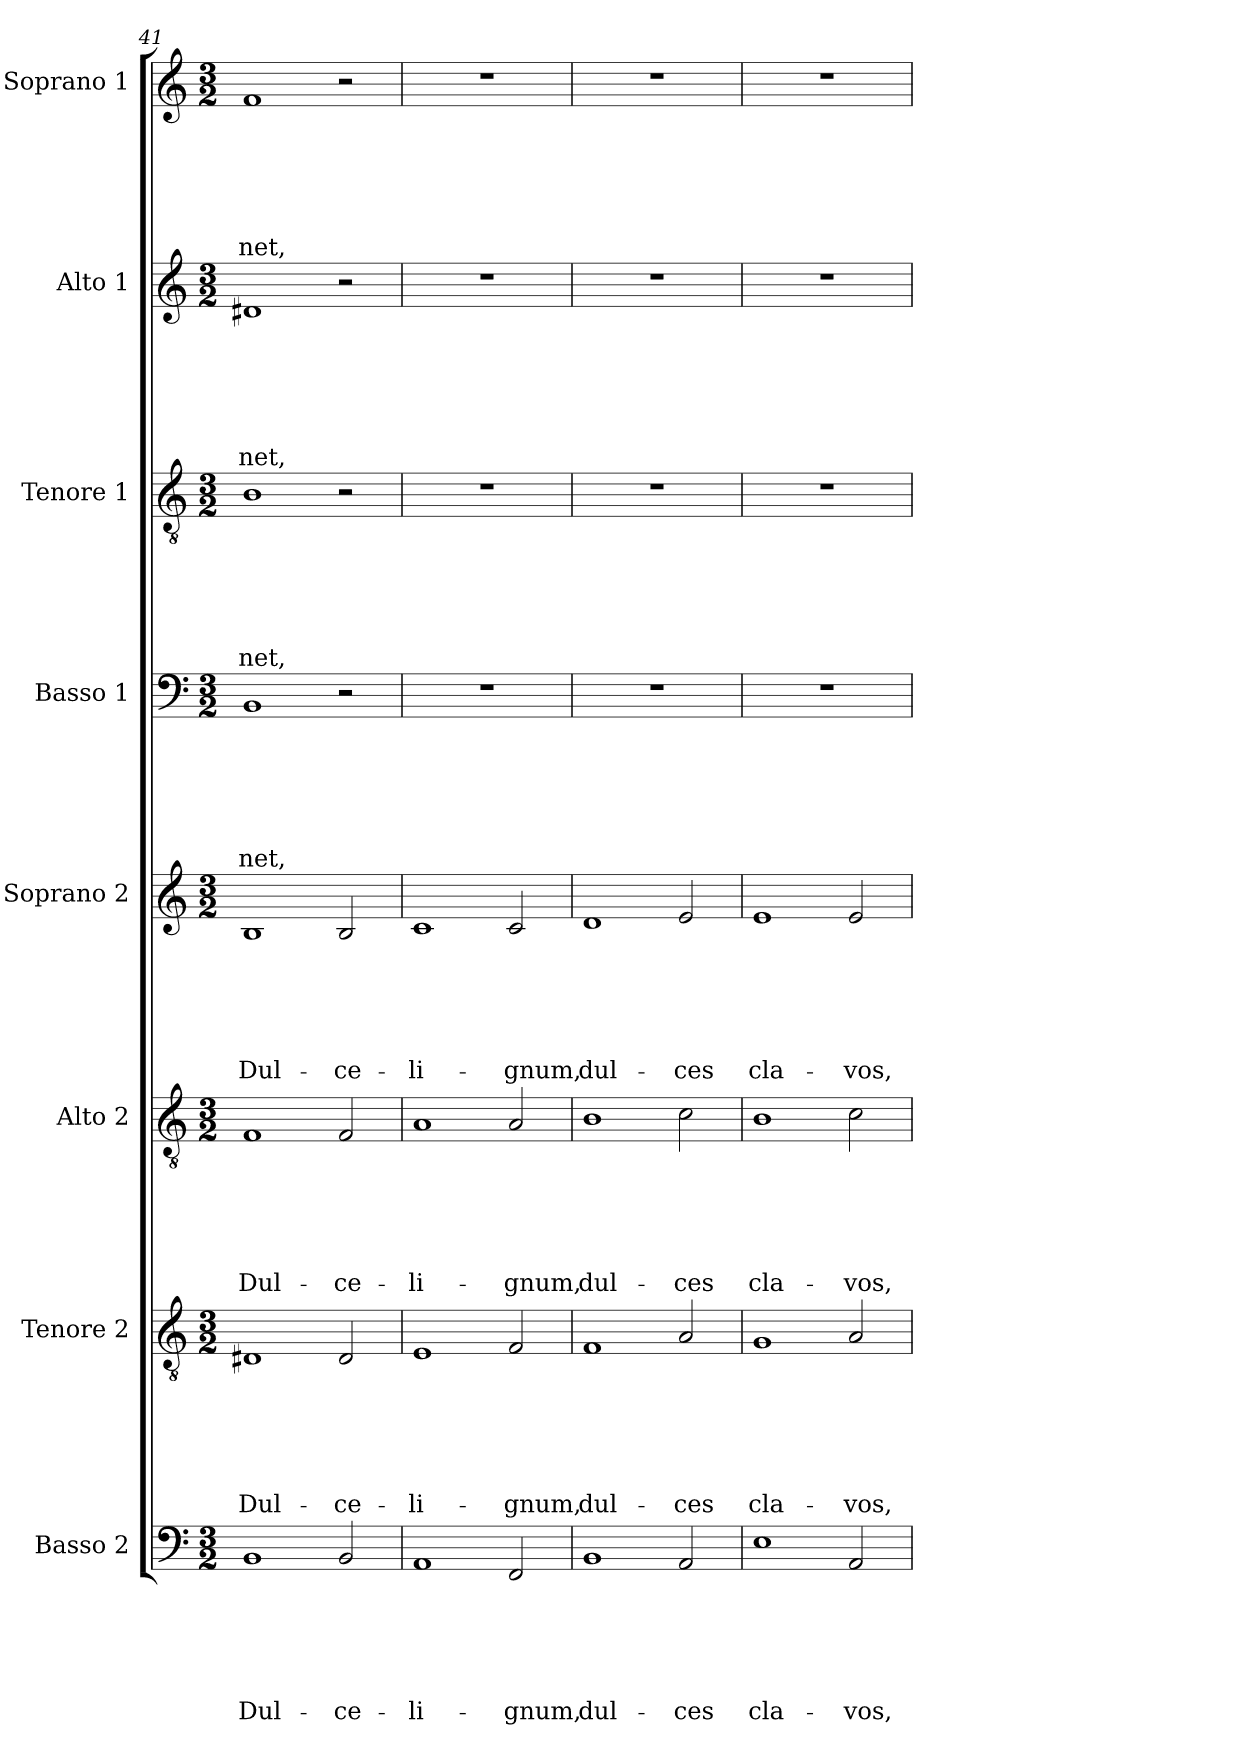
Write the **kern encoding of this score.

**kern	**text	**text	**text	**text	**text	**text	**kern	**text	**text	**text	**text	**text	**text	**kern	**text	**text	**text	**text	**text	**text	**kern	**text	**text	**text	**text	**text	**text	**kern	**text	**text	**text	**text	**text	**text	**kern	**text	**text	**text	**text	**text	**text	**kern	**text	**text	**text	**text	**text	**text	**kern	**text	**text	**text	**text	**text	**text
*part8	*part8	*part8	*part8	*part8	*part8	*part8	*part7	*part7	*part7	*part7	*part7	*part7	*part7	*part6	*part6	*part6	*part6	*part6	*part6	*part6	*part5	*part5	*part5	*part5	*part5	*part5	*part5	*part4	*part4	*part4	*part4	*part4	*part4	*part4	*part3	*part3	*part3	*part3	*part3	*part3	*part3	*part2	*part2	*part2	*part2	*part2	*part2	*part2	*part1	*part1	*part1	*part1	*part1	*part1	*part1
*staff8	*staff8	*staff8	*staff8	*staff8	*staff8	*staff8	*staff7	*staff7	*staff7	*staff7	*staff7	*staff7	*staff7	*staff6	*staff6	*staff6	*staff6	*staff6	*staff6	*staff6	*staff5	*staff5	*staff5	*staff5	*staff5	*staff5	*staff5	*staff4	*staff4	*staff4	*staff4	*staff4	*staff4	*staff4	*staff3	*staff3	*staff3	*staff3	*staff3	*staff3	*staff3	*staff2	*staff2	*staff2	*staff2	*staff2	*staff2	*staff2	*staff1	*staff1	*staff1	*staff1	*staff1	*staff1	*staff1
*I"Basso 2	*	*	*	*	*	*	*I"Tenore 2	*	*	*	*	*	*	*I"Alto 2	*	*	*	*	*	*	*I"Soprano 2	*	*	*	*	*	*	*I"Basso 1	*	*	*	*	*	*	*I"Tenore 1	*	*	*	*	*	*	*I"Alto 1	*	*	*	*	*	*	*I"Soprano 1	*	*	*	*	*	*
*I'B 2	*	*	*	*	*	*	*I'T 2	*	*	*	*	*	*	*I'A 2	*	*	*	*	*	*	*I'S 2	*	*	*	*	*	*	*I'B 1	*	*	*	*	*	*	*I'T 1	*	*	*	*	*	*	*I'A 1	*	*	*	*	*	*	*I'S 1	*	*	*	*	*	*
*clefF4	*	*	*	*	*	*	*clefGv2	*	*	*	*	*	*	*clefGv2	*	*	*	*	*	*	*clefG2	*	*	*	*	*	*	*clefF4	*	*	*	*	*	*	*clefGv2	*	*	*	*	*	*	*clefG2	*	*	*	*	*	*	*clefG2	*	*	*	*	*	*
*k[]	*	*	*	*	*	*	*k[]	*	*	*	*	*	*	*k[]	*	*	*	*	*	*	*k[]	*	*	*	*	*	*	*k[]	*	*	*	*	*	*	*k[]	*	*	*	*	*	*	*k[]	*	*	*	*	*	*	*k[]	*	*	*	*	*	*
*a:	*	*	*	*	*	*	*a:	*	*	*	*	*	*	*a:	*	*	*	*	*	*	*a:	*	*	*	*	*	*	*a:	*	*	*	*	*	*	*a:	*	*	*	*	*	*	*a:	*	*	*	*	*	*	*a:	*	*	*	*	*	*
*M3/2	*	*	*	*	*	*	*M3/2	*	*	*	*	*	*	*M3/2	*	*	*	*	*	*	*M3/2	*	*	*	*	*	*	*M3/2	*	*	*	*	*	*	*M3/2	*	*	*	*	*	*	*M3/2	*	*	*	*	*	*	*M3/2	*	*	*	*	*	*
=41	=41	=41	=41	=41	=41	=41	=41	=41	=41	=41	=41	=41	=41	=41	=41	=41	=41	=41	=41	=41	=41	=41	=41	=41	=41	=41	=41	=41	=41	=41	=41	=41	=41	=41	=41	=41	=41	=41	=41	=41	=41	=41	=41	=41	=41	=41	=41	=41	=41	=41	=41	=41	=41	=41	=41
!	!	!	!	!	!	!LO:LY:a	!	!	!	!	!	!	!LO:LY:b	!	!	!	!	!	!	!LO:LY:b	!	!	!	!	!	!	!LO:LY:b	!	!	!	!	!	!	!LO:LY:a	!	!	!	!	!	!	!LO:LY:b	!	!	!	!	!	!	!LO:LY:b	!	!	!	!	!	!	!LO:LY:b
1BB	.	.	.	.	.	Dul-	1D#X	.	.	.	.	.	Dul-	1F	.	.	.	.	.	Dul-	1B	.	.	.	.	.	Dul-	1BB	.	.	.	.	.	-net,	1B	.	.	.	.	.	-net,	1d#X	.	.	.	.	.	-net,	1f	.	.	.	.	.	-net,
!	!	!	!	!	!	!LO:LY:a	!	!	!	!	!	!	!LO:LY:b	!	!	!	!	!	!	!LO:LY:b	!	!	!	!	!	!	!LO:LY:b	!	!	!	!	!	!	!	!	!	!	!	!	!	!	!	!	!	!	!	!	!	!	!	!	!	!	!	!
2BB/	.	.	.	.	.	-ce-	2D#/	.	.	.	.	.	-ce-	2F/	.	.	.	.	.	-ce-	2B/	.	.	.	.	.	-ce-	2r	.	.	.	.	.	.	2r	.	.	.	.	.	.	2r	.	.	.	.	.	.	2r	.	.	.	.	.	.
!!LO:PB:g=z
=42	=42	=42	=42	=42	=42	=42	=42	=42	=42	=42	=42	=42	=42	=42	=42	=42	=42	=42	=42	=42	=42	=42	=42	=42	=42	=42	=42	=42	=42	=42	=42	=42	=42	=42	=42	=42	=42	=42	=42	=42	=42	=42	=42	=42	=42	=42	=42	=42	=42	=42	=42	=42	=42	=42	=42
!	!	!	!	!	!	!LO:LY:a	!	!	!	!	!	!	!LO:LY:b	!	!	!	!	!	!	!LO:LY:b	!	!	!	!	!	!	!LO:LY:b	!	!	!	!	!	!	!	!	!	!	!	!	!	!	!	!	!	!	!	!	!	!	!	!	!	!	!	!
1AA	.	.	.	.	.	-li-	1E	.	.	.	.	.	-li-	1A	.	.	.	.	.	-li-	1c	.	.	.	.	.	-li-	1.r	.	.	.	.	.	.	1.r	.	.	.	.	.	.	1.r	.	.	.	.	.	.	1.r	.	.	.	.	.	.
!	!	!	!	!	!	!LO:LY:a	!	!	!	!	!	!	!LO:LY:b	!	!	!	!	!	!	!LO:LY:b	!	!	!	!	!	!	!LO:LY:b	!	!	!	!	!	!	!	!	!	!	!	!	!	!	!	!	!	!	!	!	!	!	!	!	!	!	!	!
2FF/	.	.	.	.	.	-gnum,	2F/	.	.	.	.	.	-gnum,	2A/	.	.	.	.	.	-gnum,	2c/	.	.	.	.	.	-gnum,	.	.	.	.	.	.	.	.	.	.	.	.	.	.	.	.	.	.	.	.	.	.	.	.	.	.	.	.
=43	=43	=43	=43	=43	=43	=43	=43	=43	=43	=43	=43	=43	=43	=43	=43	=43	=43	=43	=43	=43	=43	=43	=43	=43	=43	=43	=43	=43	=43	=43	=43	=43	=43	=43	=43	=43	=43	=43	=43	=43	=43	=43	=43	=43	=43	=43	=43	=43	=43	=43	=43	=43	=43	=43	=43
!	!	!	!	!	!	!LO:LY:a	!	!	!	!	!	!	!LO:LY:b	!	!	!	!	!	!	!LO:LY:b	!	!	!	!	!	!	!LO:LY:b	!	!	!	!	!	!	!	!	!	!	!	!	!	!	!	!	!	!	!	!	!	!	!	!	!	!	!	!
1BB	.	.	.	.	.	dul-	1F	.	.	.	.	.	dul-	1B	.	.	.	.	.	dul-	1d	.	.	.	.	.	dul-	1.r	.	.	.	.	.	.	1.r	.	.	.	.	.	.	1.r	.	.	.	.	.	.	1.r	.	.	.	.	.	.
!	!	!	!	!	!	!LO:LY:a	!	!	!	!	!	!	!LO:LY:b	!	!	!	!	!	!	!LO:LY:b	!	!	!	!	!	!	!LO:LY:b	!	!	!	!	!	!	!	!	!	!	!	!	!	!	!	!	!	!	!	!	!	!	!	!	!	!	!	!
2AA/	.	.	.	.	.	-ces	2A/	.	.	.	.	.	-ces	2c\	.	.	.	.	.	-ces	2e/	.	.	.	.	.	-ces	.	.	.	.	.	.	.	.	.	.	.	.	.	.	.	.	.	.	.	.	.	.	.	.	.	.	.	.
=44	=44	=44	=44	=44	=44	=44	=44	=44	=44	=44	=44	=44	=44	=44	=44	=44	=44	=44	=44	=44	=44	=44	=44	=44	=44	=44	=44	=44	=44	=44	=44	=44	=44	=44	=44	=44	=44	=44	=44	=44	=44	=44	=44	=44	=44	=44	=44	=44	=44	=44	=44	=44	=44	=44	=44
!	!	!	!	!	!	!LO:LY:a	!	!	!	!	!	!	!LO:LY:b	!	!	!	!	!	!	!LO:LY:b	!	!	!	!	!	!	!LO:LY:b	!	!	!	!	!	!	!	!	!	!	!	!	!	!	!	!	!	!	!	!	!	!	!	!	!	!	!	!
1E	.	.	.	.	.	cla-	1G	.	.	.	.	.	cla-	1B	.	.	.	.	.	cla-	1e	.	.	.	.	.	cla-	1.r	.	.	.	.	.	.	1.r	.	.	.	.	.	.	1.r	.	.	.	.	.	.	1.r	.	.	.	.	.	.
!	!	!	!	!	!	!LO:LY:a	!	!	!	!	!	!	!LO:LY:b	!	!	!	!	!	!	!LO:LY:b	!	!	!	!	!	!	!LO:LY:b	!	!	!	!	!	!	!	!	!	!	!	!	!	!	!	!	!	!	!	!	!	!	!	!	!	!	!	!
2AA/	.	.	.	.	.	-vos,	2A/	.	.	.	.	.	-vos,	2c\	.	.	.	.	.	-vos,	2e/	.	.	.	.	.	-vos,	.	.	.	.	.	.	.	.	.	.	.	.	.	.	.	.	.	.	.	.	.	.	.	.	.	.	.	.
=	=	=	=	=	=	=	=	=	=	=	=	=	=	=	=	=	=	=	=	=	=	=	=	=	=	=	=	=	=	=	=	=	=	=	=	=	=	=	=	=	=	=	=	=	=	=	=	=	=	=	=	=	=	=	=
*-	*-	*-	*-	*-	*-	*-	*-	*-	*-	*-	*-	*-	*-	*-	*-	*-	*-	*-	*-	*-	*-	*-	*-	*-	*-	*-	*-	*-	*-	*-	*-	*-	*-	*-	*-	*-	*-	*-	*-	*-	*-	*-	*-	*-	*-	*-	*-	*-	*-	*-	*-	*-	*-	*-	*-
